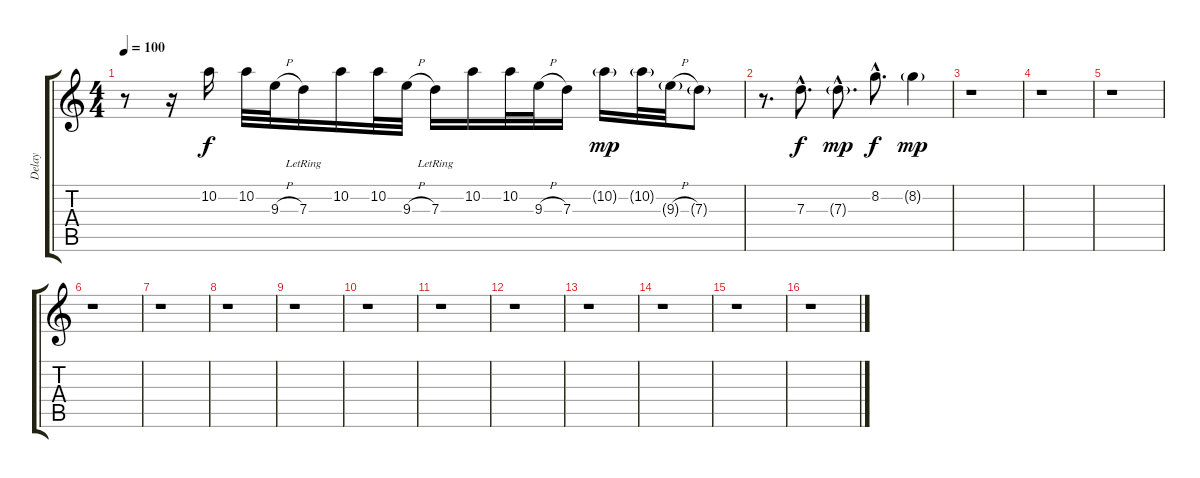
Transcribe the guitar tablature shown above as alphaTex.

\track ("Delay" "Delay") {instrument distortionguitar}
\staff {score tabs}
\tuning (E4 B3 G3 D3 A2 E2) {hide}
\ts (4 4)
\tempo 100
\clef g2
\ks c
r.8{dy mp} r.16 10.2.16{dy f} 10.2.32 9.3{h}.32 7.3{lr}.16 10.2.16 10.2.32 9.3{h}.32 7.3{lr}.16 10.2.16 10.2.32 9.3{h}.32 7.3.16 10.2{g}.16{dy mp} 10.2{g}.32 9.3{h g}.32 7.3{g}.8 |
r.8{d} 7.3{hac}.8{d dy f} 7.3{g hac}.8{d dy mp} 8.2{hac}.8{d dy f} 8.2{g}.4{dy mp} |
r.1 |
r.1 |
r.1 |
r.1 |
r.1 |
r.1 |
r.1 |
r.1 |
r.1 |
r.1 |
r.1 |
r.1 |
r.1 |
r.1
